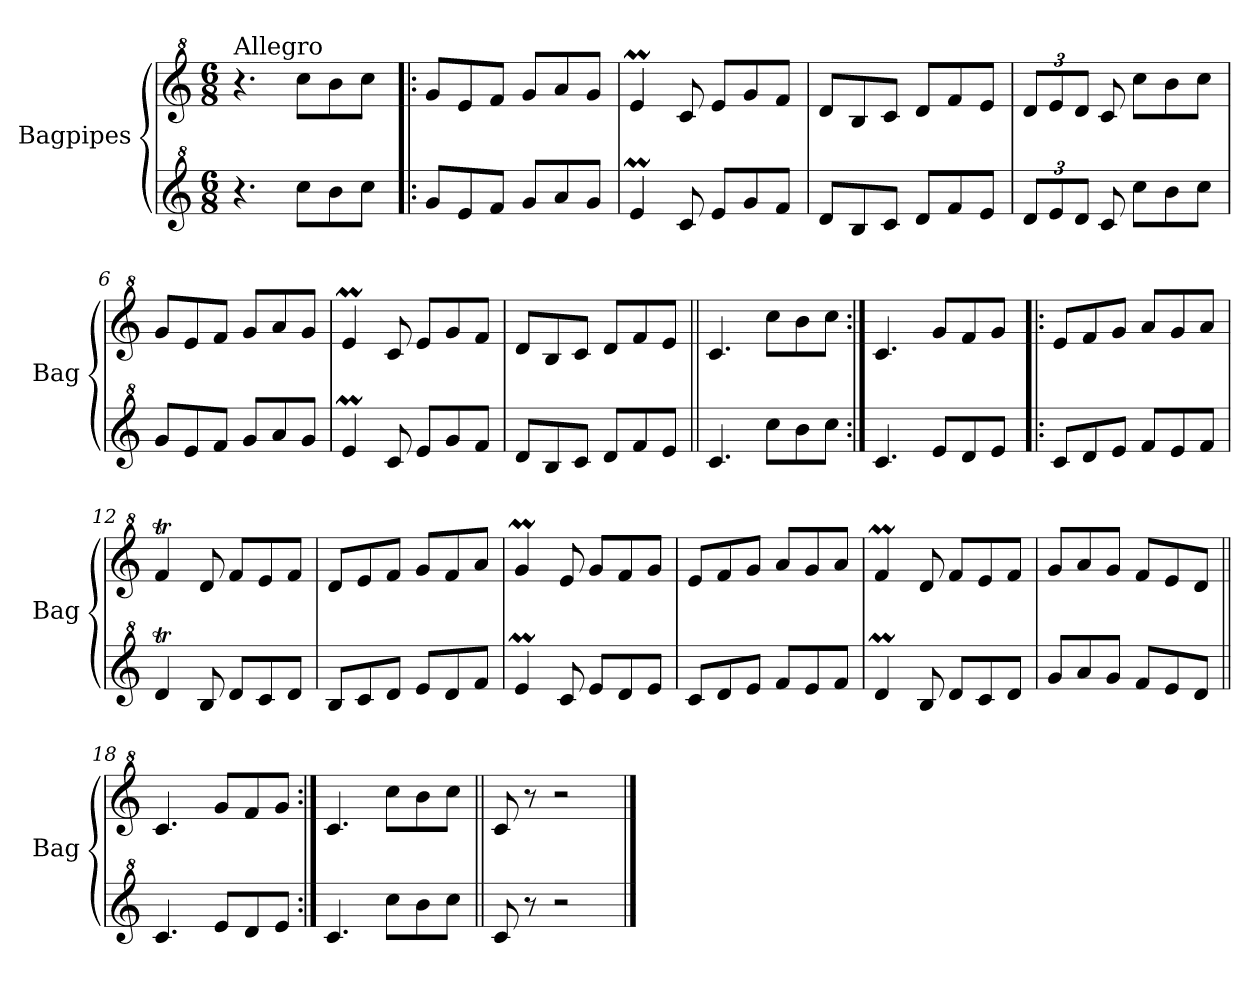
**kern	**kern
*part2	*part1
*staff2	*staff1
*I"Bagpipes	*I"Bagpipes
*I'Bag	*I'Bag
*clefG^2	*clefG^2
*k[]	*k[]
*C:	*C:
*M6/8	*M6/8
=1	=1
!	!LO:TX:a:t=Allegro
4.r	4.r
8ccc\L	8ccc\L
8bb\	8bb\
8ccc\J	8ccc\J
=2!|:	=2!|:
8gg/L	8gg/L
8ee/	8ee/
8ff/J	8ff/J
8gg/L	8gg/L
8aa/	8aa/
8gg/J	8gg/J
=3	=3
4eem/	4eem/
8cc/	8cc/
8ee/L	8ee/L
8gg/	8gg/
8ff/J	8ff/J
=4	=4
8dd/L	8dd/L
8b/	8b/
8cc/J	8cc/J
8dd/L	8dd/L
8ff/	8ff/
8ee/J	8ee/J
=5	=5
*Xbrackettup	*Xbrackettup
12dd/L	12dd/L
12ee/	12ee/
12dd/J	12dd/J
8cc/	8cc/
8ccc\L	8ccc\L
8bb\	8bb\
8ccc\J	8ccc\J
=6	=6
8gg/L	8gg/L
8ee/	8ee/
8ff/J	8ff/J
8gg/L	8gg/L
8aa/	8aa/
8gg/J	8gg/J
!!LO:LB:g=z
=7	=7
4eem/	4eem/
8cc/	8cc/
8ee/L	8ee/L
8gg/	8gg/
8ff/J	8ff/J
=8	=8
8dd/L	8dd/L
8b/	8b/
8cc/J	8cc/J
8dd/L	8dd/L
8ff/	8ff/
8ee/J	8ee/J
=9||	=9||
4.cc/	4.cc/
8ccc\L	8ccc\L
8bb\	8bb\
8ccc\J	8ccc\J
=10:|!	=10:|!
4.cc/	4.cc/
8ee/L	8gg/L
8dd/	8ff/
8ee/J	8gg/J
=11!|:	=11!|:
8cc/L	8ee/L
8dd/	8ff/
8ee/J	8gg/J
8ff/L	8aa/L
8ee/	8gg/
8ff/J	8aa/J
=12	=12
4ddT/	4ffT/
8b/	8dd/
8dd/L	8ff/L
8cc/	8ee/
8dd/J	8ff/J
!!LO:LB:g=z
=13	=13
8b/L	8dd/L
8cc/	8ee/
8dd/J	8ff/J
8ee/L	8gg/L
8dd/	8ff/
8ff/J	8aa/J
=14	=14
4eem/	4ggM/
8cc/	8ee/
8ee/L	8gg/L
8dd/	8ff/
8ee/J	8gg/J
=15	=15
8cc/L	8ee/L
8dd/	8ff/
8ee/J	8gg/J
8ff/L	8aa/L
8ee/	8gg/
8ff/J	8aa/J
=16	=16
4ddM/	4ffM/
8b/	8dd/
8dd/L	8ff/L
8cc/	8ee/
8dd/J	8ff/J
=17	=17
8gg/L	8gg/L
8aa/	8aa/
8gg/J	8gg/J
8ff/L	8ff/L
8ee/	8ee/
8dd/J	8dd/J
=18||	=18||
4.cc/	4.cc/
8ee/L	8gg/L
8dd/	8ff/
8ee/J	8gg/J
=19:|!	=19:|!
4.cc/	4.cc/
8ccc\L	8ccc\L
8bb\	8bb\
8ccc\J	8ccc\J
!!LO:LB:g=z
=20||	=20||
8cc/	8cc/
8r	8r
2r	2r
==	==
*-	*-
